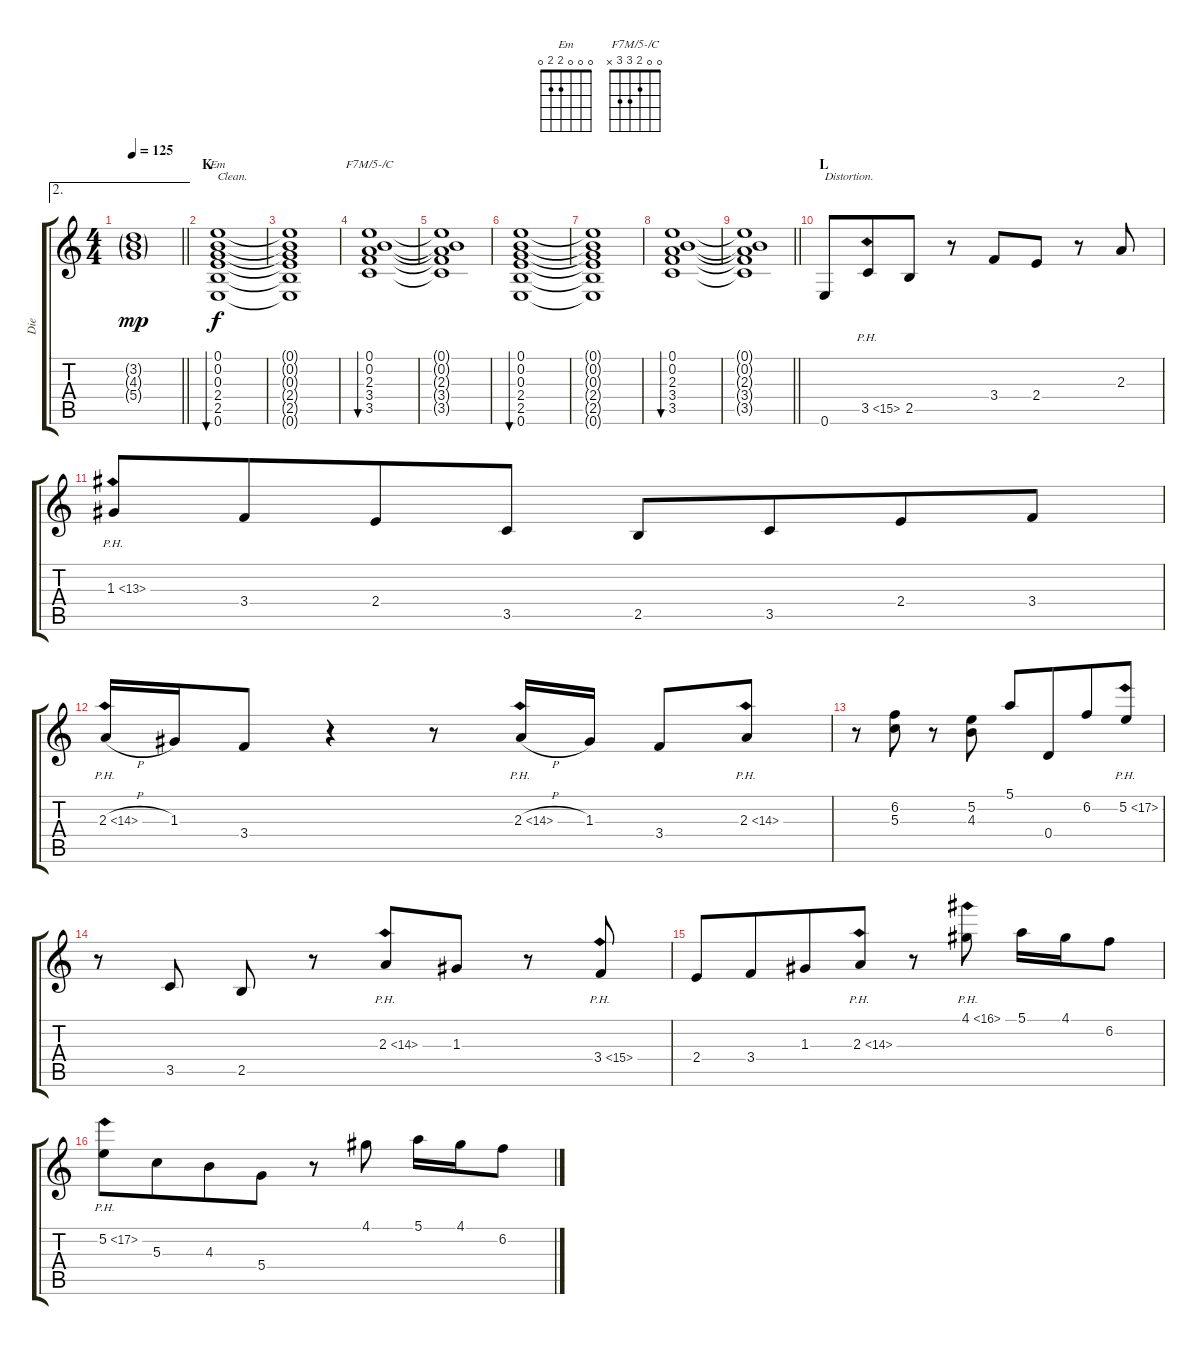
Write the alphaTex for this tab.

\track ("Die" "Die") {instrument electricguitarclean}
\staff {score tabs}
\tuning (E4 B3 G3 D3 A2 E2) {hide}
\chord ("Em" 0 0 0 2 2 0)
\chord ("F7M/5-/C" 0 0 2 3 3 x)
\ae 2
\ts (4 4)
\tempo 125
\clef g2
\barLineRight lightlight
\ks c
(3.2{g} 4.3{g} 5.4{g}).1{dy mp} |
\section ("" "K")
(0.1 0.2 0.3 2.4 2.5 0.6).1{bu 240 ch "Em" txt "Clean." dy f instrument electricguitarclean} |
(0.1{t} 0.2{t} 0.3{t} 2.4{t} 2.5{t} 0.6{t}).1 |
(0.1 0.2 2.3 3.4 3.5).1{bu 240 ch "F7M/5-/C"} |
(0.1{t} 0.2{t} 2.3{t} 3.4{t} 3.5{t}).1 |
(0.1 0.2 0.3 2.4 2.5 0.6).1{bu 240} |
(0.1{t} 0.2{t} 0.3{t} 2.4{t} 2.5{t} 0.6{t}).1 |
(0.1 0.2 2.3 3.4 3.5).1{bu 240} |
\barLineRight lightlight
(0.1{t} 0.2{t} 2.3{t} 3.4{t} 3.5{t}).1 |
\section ("" "L")
0.6.8{txt "Distortion." instrument distortionguitar} 3.5{ph 12}.8{beam merge} 2.5.8 r.8 3.4.8 2.4.8 r.8 2.3.8 |
1.3{ph 12}.8 3.4.8{beam merge} 2.4.8 3.5.8 2.5.8 3.5.8{beam merge} 2.4.8 3.4.8 |
2.3{ph 12 h}.16 1.3.16 3.4.8 r.4 r.8 2.3{ph 12 h}.16 1.3.16 3.4.8 2.3{ph 12}.8 |
r.8 (6.2 5.3).8 r.8 (5.2 4.3).8 5.1.8 0.4.8{beam merge} 6.2.8 5.2{ph 12}.8 |
r.8 3.5.8 2.5.8 r.8 2.3{ph 12}.8 1.3.8 r.8 3.4{ph 12}.8 |
2.4.8 3.4.8{beam merge} 1.3.8 2.3{ph 12}.8 r.8 4.1{ph 12}.8 5.1.16 4.1.16 6.2.8 |
5.2{ph 12}.8 5.3.8{beam merge} 4.3.8 5.4.8 r.8 4.1.8 5.1.16 4.1.16 6.2.8
